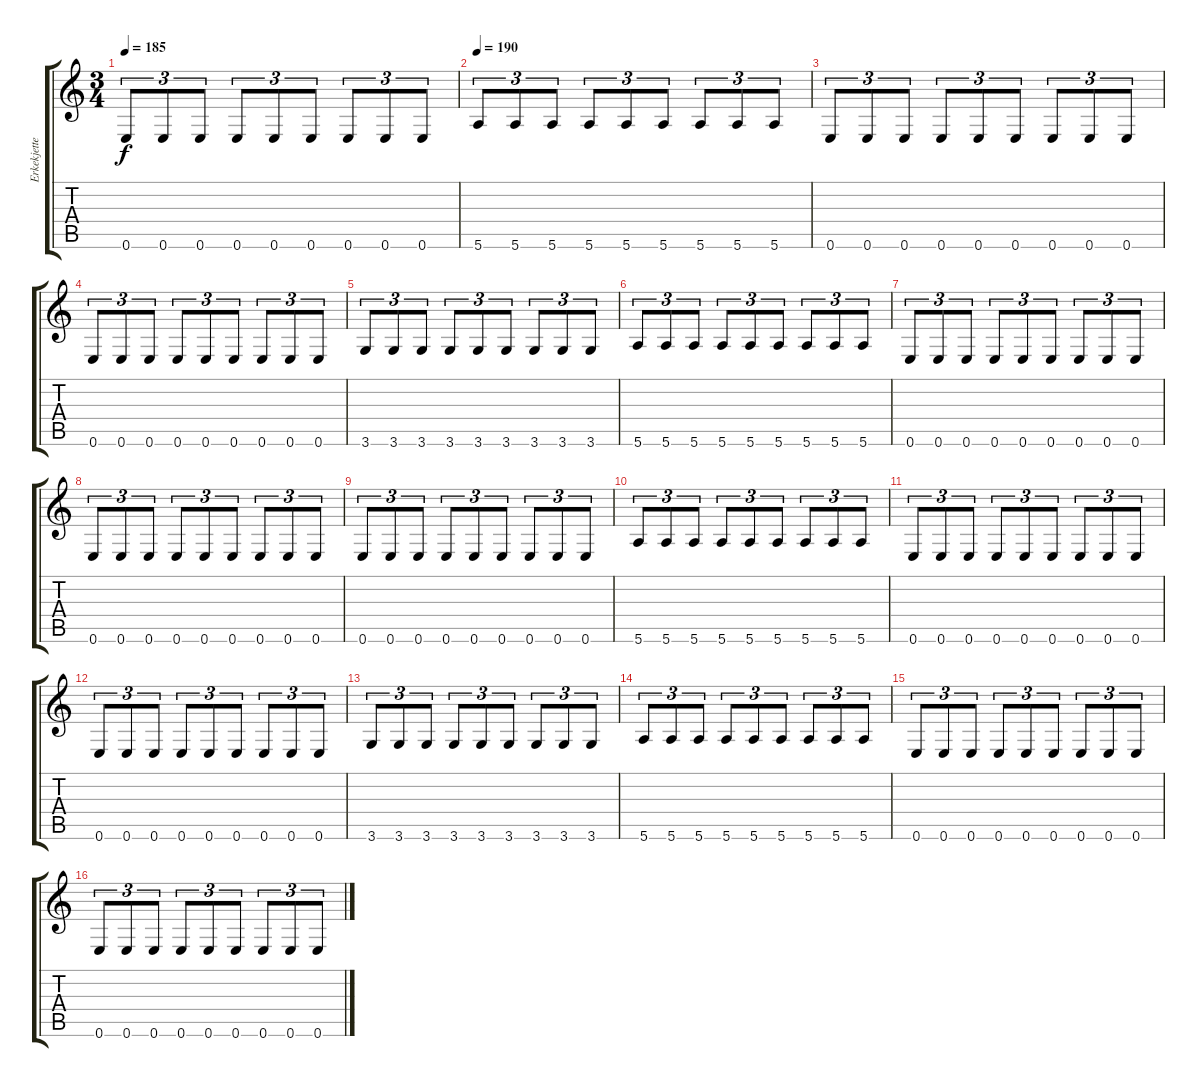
\track ("Erkekjetter Silenoz" "Erkekjette") {instrument distortionguitar}
\staff {score tabs}
\tuning (E4 B3 G3 D3 A2 E2) {hide}
\ts (3 4)
\tempo 185
\clef g2
\ks c
0.6.8{tu (3 2) dy f} 0.6.8{tu (3 2)} 0.6.8{tu (3 2)} 0.6.8{tu (3 2)} 0.6.8{tu (3 2)} 0.6.8{tu (3 2)} 0.6.8{tu (3 2)} 0.6.8{tu (3 2)} 0.6.8{tu (3 2)} |
\tempo 190
5.6.8{tu (3 2)} 5.6.8{tu (3 2)} 5.6.8{tu (3 2)} 5.6.8{tu (3 2)} 5.6.8{tu (3 2)} 5.6.8{tu (3 2)} 5.6.8{tu (3 2)} 5.6.8{tu (3 2)} 5.6.8{tu (3 2)} |
0.6.8{tu (3 2)} 0.6.8{tu (3 2)} 0.6.8{tu (3 2)} 0.6.8{tu (3 2)} 0.6.8{tu (3 2)} 0.6.8{tu (3 2)} 0.6.8{tu (3 2)} 0.6.8{tu (3 2)} 0.6.8{tu (3 2)} |
0.6.8{tu (3 2)} 0.6.8{tu (3 2)} 0.6.8{tu (3 2)} 0.6.8{tu (3 2)} 0.6.8{tu (3 2)} 0.6.8{tu (3 2)} 0.6.8{tu (3 2)} 0.6.8{tu (3 2)} 0.6.8{tu (3 2)} |
3.6.8{tu (3 2)} 3.6.8{tu (3 2)} 3.6.8{tu (3 2)} 3.6.8{tu (3 2)} 3.6.8{tu (3 2)} 3.6.8{tu (3 2)} 3.6.8{tu (3 2)} 3.6.8{tu (3 2)} 3.6.8{tu (3 2)} |
5.6.8{tu (3 2)} 5.6.8{tu (3 2)} 5.6.8{tu (3 2)} 5.6.8{tu (3 2)} 5.6.8{tu (3 2)} 5.6.8{tu (3 2)} 5.6.8{tu (3 2)} 5.6.8{tu (3 2)} 5.6.8{tu (3 2)} |
0.6.8{tu (3 2)} 0.6.8{tu (3 2)} 0.6.8{tu (3 2)} 0.6.8{tu (3 2)} 0.6.8{tu (3 2)} 0.6.8{tu (3 2)} 0.6.8{tu (3 2)} 0.6.8{tu (3 2)} 0.6.8{tu (3 2)} |
0.6.8{tu (3 2)} 0.6.8{tu (3 2)} 0.6.8{tu (3 2)} 0.6.8{tu (3 2)} 0.6.8{tu (3 2)} 0.6.8{tu (3 2)} 0.6.8{tu (3 2)} 0.6.8{tu (3 2)} 0.6.8{tu (3 2)} |
0.6.8{tu (3 2)} 0.6.8{tu (3 2)} 0.6.8{tu (3 2)} 0.6.8{tu (3 2)} 0.6.8{tu (3 2)} 0.6.8{tu (3 2)} 0.6.8{tu (3 2)} 0.6.8{tu (3 2)} 0.6.8{tu (3 2)} |
5.6.8{tu (3 2)} 5.6.8{tu (3 2)} 5.6.8{tu (3 2)} 5.6.8{tu (3 2)} 5.6.8{tu (3 2)} 5.6.8{tu (3 2)} 5.6.8{tu (3 2)} 5.6.8{tu (3 2)} 5.6.8{tu (3 2)} |
0.6.8{tu (3 2)} 0.6.8{tu (3 2)} 0.6.8{tu (3 2)} 0.6.8{tu (3 2)} 0.6.8{tu (3 2)} 0.6.8{tu (3 2)} 0.6.8{tu (3 2)} 0.6.8{tu (3 2)} 0.6.8{tu (3 2)} |
0.6.8{tu (3 2)} 0.6.8{tu (3 2)} 0.6.8{tu (3 2)} 0.6.8{tu (3 2)} 0.6.8{tu (3 2)} 0.6.8{tu (3 2)} 0.6.8{tu (3 2)} 0.6.8{tu (3 2)} 0.6.8{tu (3 2)} |
3.6.8{tu (3 2)} 3.6.8{tu (3 2)} 3.6.8{tu (3 2)} 3.6.8{tu (3 2)} 3.6.8{tu (3 2)} 3.6.8{tu (3 2)} 3.6.8{tu (3 2)} 3.6.8{tu (3 2)} 3.6.8{tu (3 2)} |
5.6.8{tu (3 2)} 5.6.8{tu (3 2)} 5.6.8{tu (3 2)} 5.6.8{tu (3 2)} 5.6.8{tu (3 2)} 5.6.8{tu (3 2)} 5.6.8{tu (3 2)} 5.6.8{tu (3 2)} 5.6.8{tu (3 2)} |
0.6.8{tu (3 2)} 0.6.8{tu (3 2)} 0.6.8{tu (3 2)} 0.6.8{tu (3 2)} 0.6.8{tu (3 2)} 0.6.8{tu (3 2)} 0.6.8{tu (3 2)} 0.6.8{tu (3 2)} 0.6.8{tu (3 2)} |
0.6.8{tu (3 2)} 0.6.8{tu (3 2)} 0.6.8{tu (3 2)} 0.6.8{tu (3 2)} 0.6.8{tu (3 2)} 0.6.8{tu (3 2)} 0.6.8{tu (3 2)} 0.6.8{tu (3 2)} 0.6.8{tu (3 2)}
